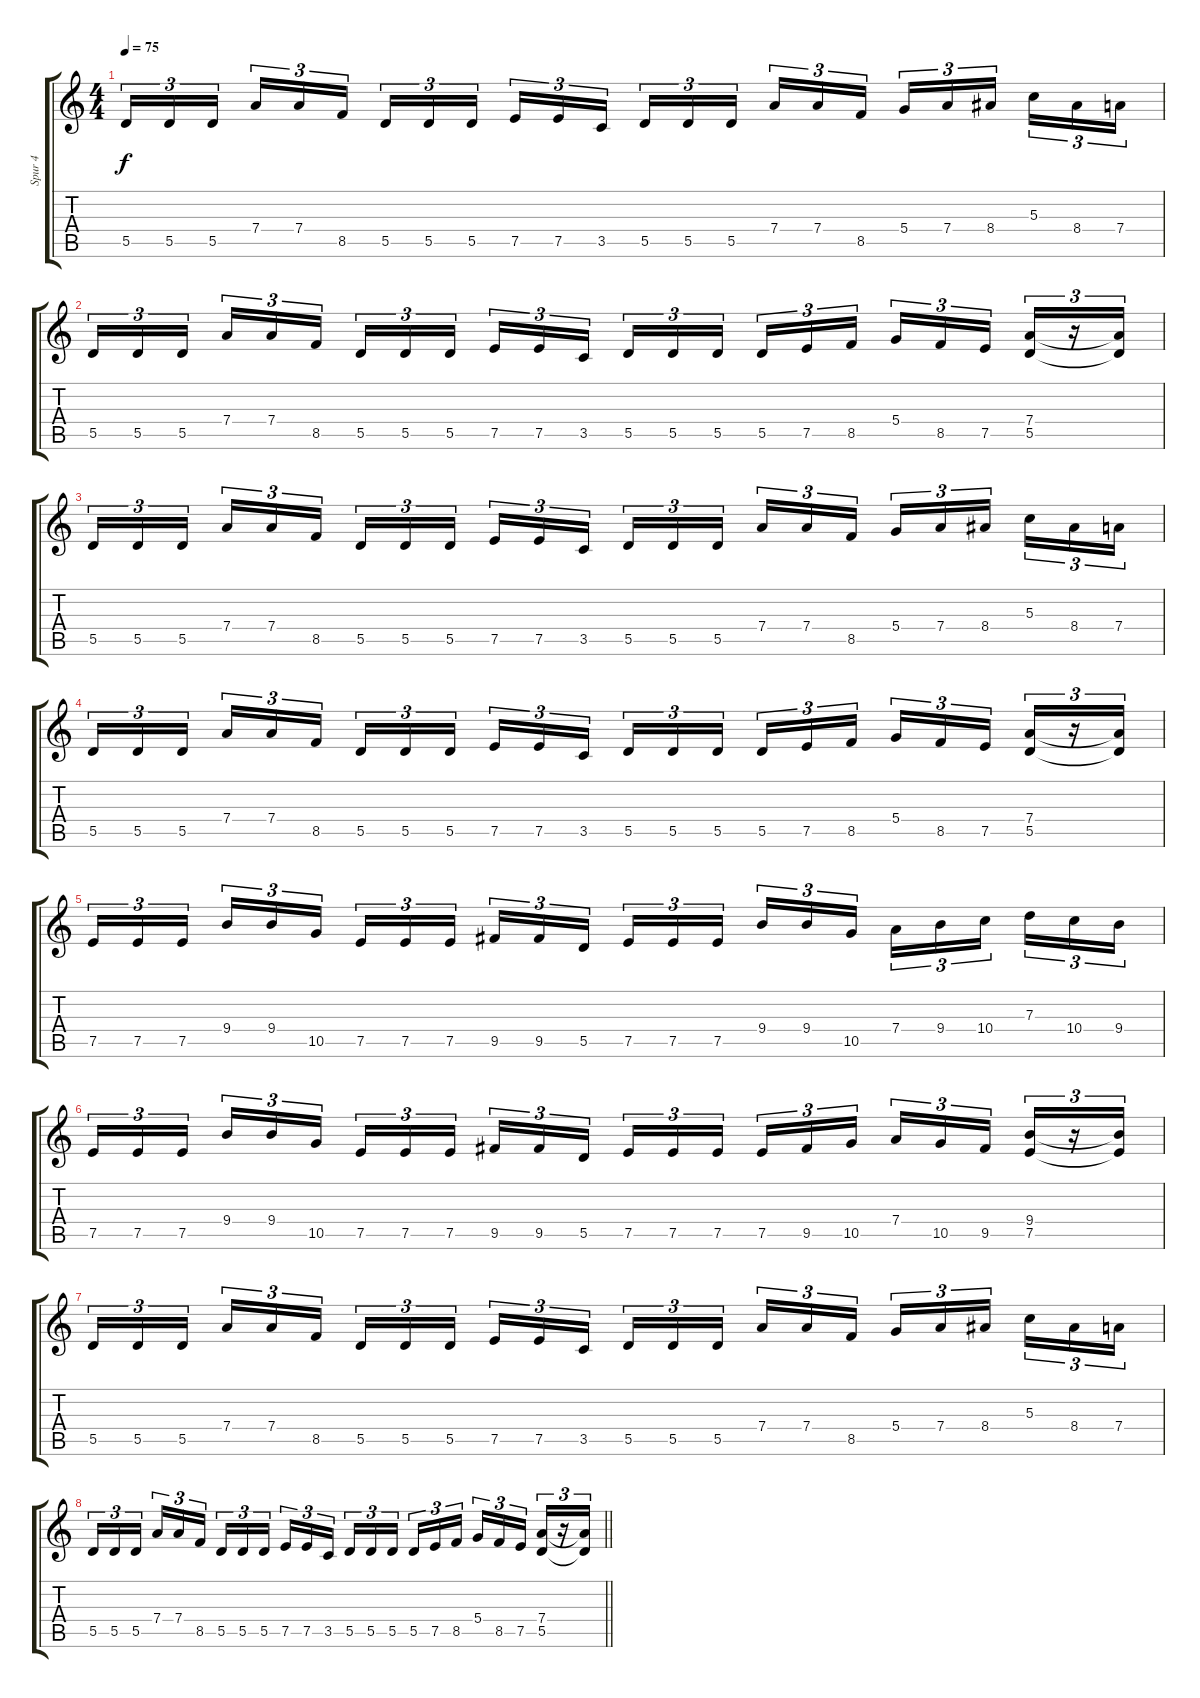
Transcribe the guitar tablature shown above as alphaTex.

\track ("Spur 4" "Spur 4") {instrument distortionguitar}
\staff {score tabs}
\tuning (E4 B3 G3 D3 A2 E2) {hide}
\ts (4 4)
\tempo 75
\clef g2
\ks c
5.5.16{tu (3 2) dy f} 5.5.16{tu (3 2)} 5.5.16{tu (3 2)} 7.4.16{tu (3 2)} 7.4.16{tu (3 2)} 8.5.16{tu (3 2)} 5.5.16{tu (3 2)} 5.5.16{tu (3 2)} 5.5.16{tu (3 2)} 7.5.16{tu (3 2)} 7.5.16{tu (3 2)} 3.5.16{tu (3 2)} 5.5.16{tu (3 2)} 5.5.16{tu (3 2)} 5.5.16{tu (3 2)} 7.4.16{tu (3 2)} 7.4.16{tu (3 2)} 8.5.16{tu (3 2)} 5.4.16{tu (3 2)} 7.4.16{tu (3 2)} 8.4.16{tu (3 2)} 5.3.16{tu (3 2)} 8.4.16{tu (3 2)} 7.4.16{tu (3 2)} |
5.5.16{tu (3 2)} 5.5.16{tu (3 2)} 5.5.16{tu (3 2)} 7.4.16{tu (3 2)} 7.4.16{tu (3 2)} 8.5.16{tu (3 2)} 5.5.16{tu (3 2)} 5.5.16{tu (3 2)} 5.5.16{tu (3 2)} 7.5.16{tu (3 2)} 7.5.16{tu (3 2)} 3.5.16{tu (3 2)} 5.5.16{tu (3 2)} 5.5.16{tu (3 2)} 5.5.16{tu (3 2)} 5.5.16{tu (3 2)} 7.5.16{tu (3 2)} 8.5.16{tu (3 2)} 5.4.16{tu (3 2)} 8.5.16{tu (3 2)} 7.5.16{tu (3 2)} (7.4 5.5).16{tu (3 2)} r.16{tu (3 2)} (7.4{t} 5.5{t}).16{tu (3 2)} |
5.5.16{tu (3 2)} 5.5.16{tu (3 2)} 5.5.16{tu (3 2)} 7.4.16{tu (3 2)} 7.4.16{tu (3 2)} 8.5.16{tu (3 2)} 5.5.16{tu (3 2)} 5.5.16{tu (3 2)} 5.5.16{tu (3 2)} 7.5.16{tu (3 2)} 7.5.16{tu (3 2)} 3.5.16{tu (3 2)} 5.5.16{tu (3 2)} 5.5.16{tu (3 2)} 5.5.16{tu (3 2)} 7.4.16{tu (3 2)} 7.4.16{tu (3 2)} 8.5.16{tu (3 2)} 5.4.16{tu (3 2)} 7.4.16{tu (3 2)} 8.4.16{tu (3 2)} 5.3.16{tu (3 2)} 8.4.16{tu (3 2)} 7.4.16{tu (3 2)} |
5.5.16{tu (3 2)} 5.5.16{tu (3 2)} 5.5.16{tu (3 2)} 7.4.16{tu (3 2)} 7.4.16{tu (3 2)} 8.5.16{tu (3 2)} 5.5.16{tu (3 2)} 5.5.16{tu (3 2)} 5.5.16{tu (3 2)} 7.5.16{tu (3 2)} 7.5.16{tu (3 2)} 3.5.16{tu (3 2)} 5.5.16{tu (3 2)} 5.5.16{tu (3 2)} 5.5.16{tu (3 2)} 5.5.16{tu (3 2)} 7.5.16{tu (3 2)} 8.5.16{tu (3 2)} 5.4.16{tu (3 2)} 8.5.16{tu (3 2)} 7.5.16{tu (3 2)} (7.4 5.5).16{tu (3 2)} r.16{tu (3 2)} (7.4{t} 5.5{t}).16{tu (3 2)} |
7.5.16{tu (3 2)} 7.5.16{tu (3 2)} 7.5.16{tu (3 2)} 9.4.16{tu (3 2)} 9.4.16{tu (3 2)} 10.5.16{tu (3 2)} 7.5.16{tu (3 2)} 7.5.16{tu (3 2)} 7.5.16{tu (3 2)} 9.5.16{tu (3 2)} 9.5.16{tu (3 2)} 5.5.16{tu (3 2)} 7.5.16{tu (3 2)} 7.5.16{tu (3 2)} 7.5.16{tu (3 2)} 9.4.16{tu (3 2)} 9.4.16{tu (3 2)} 10.5.16{tu (3 2)} 7.4.16{tu (3 2)} 9.4.16{tu (3 2)} 10.4.16{tu (3 2)} 7.3.16{tu (3 2)} 10.4.16{tu (3 2)} 9.4.16{tu (3 2)} |
7.5.16{tu (3 2)} 7.5.16{tu (3 2)} 7.5.16{tu (3 2)} 9.4.16{tu (3 2)} 9.4.16{tu (3 2)} 10.5.16{tu (3 2)} 7.5.16{tu (3 2)} 7.5.16{tu (3 2)} 7.5.16{tu (3 2)} 9.5.16{tu (3 2)} 9.5.16{tu (3 2)} 5.5.16{tu (3 2)} 7.5.16{tu (3 2)} 7.5.16{tu (3 2)} 7.5.16{tu (3 2)} 7.5.16{tu (3 2)} 9.5.16{tu (3 2)} 10.5.16{tu (3 2)} 7.4.16{tu (3 2)} 10.5.16{tu (3 2)} 9.5.16{tu (3 2)} (9.4 7.5).16{tu (3 2)} r.16{tu (3 2)} (9.4{t} 7.5{t}).16{tu (3 2)} |
5.5.16{tu (3 2)} 5.5.16{tu (3 2)} 5.5.16{tu (3 2)} 7.4.16{tu (3 2)} 7.4.16{tu (3 2)} 8.5.16{tu (3 2)} 5.5.16{tu (3 2)} 5.5.16{tu (3 2)} 5.5.16{tu (3 2)} 7.5.16{tu (3 2)} 7.5.16{tu (3 2)} 3.5.16{tu (3 2)} 5.5.16{tu (3 2)} 5.5.16{tu (3 2)} 5.5.16{tu (3 2)} 7.4.16{tu (3 2)} 7.4.16{tu (3 2)} 8.5.16{tu (3 2)} 5.4.16{tu (3 2)} 7.4.16{tu (3 2)} 8.4.16{tu (3 2)} 5.3.16{tu (3 2)} 8.4.16{tu (3 2)} 7.4.16{tu (3 2)} |
\barLineRight lightlight
5.5.16{tu (3 2)} 5.5.16{tu (3 2)} 5.5.16{tu (3 2)} 7.4.16{tu (3 2)} 7.4.16{tu (3 2)} 8.5.16{tu (3 2)} 5.5.16{tu (3 2)} 5.5.16{tu (3 2)} 5.5.16{tu (3 2)} 7.5.16{tu (3 2)} 7.5.16{tu (3 2)} 3.5.16{tu (3 2)} 5.5.16{tu (3 2)} 5.5.16{tu (3 2)} 5.5.16{tu (3 2)} 5.5.16{tu (3 2)} 7.5.16{tu (3 2)} 8.5.16{tu (3 2)} 5.4.16{tu (3 2)} 8.5.16{tu (3 2)} 7.5.16{tu (3 2)} (7.4 5.5).16{tu (3 2)} r.16{tu (3 2)} (7.4{t} 5.5{t}).16{tu (3 2)}
